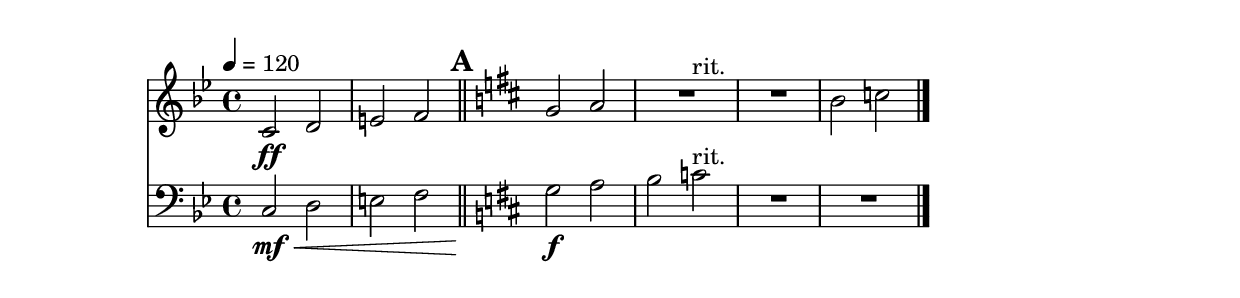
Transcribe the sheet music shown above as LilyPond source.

#(ly:set-option 'relative-includes #t)
\version "2.18.2"
\version "2.18.2"
\version "2.18.2"

% 記号用Voice
mk = \new Voice {
  \compressFullBarRests % 長休符をまとめる

  \omit Rest % 通常の休符を消す
  \omit MultiMeasureRest % 長休符の記号を消す
  \omit MultiMeasureRestNumber % 長休符の長さを表す数字を消す

  \key bes \major
  \tempo 4 = 120

  R1*2 \bar "||" |

  \key d \major
  \mark \default

  R1 |
  r2 r^"rit." |
  R1*2 |
  \bar "|." 
}

% パート1
one = \new Voice \relative c' {
  \clef "treble"

  c2\ff d |
  e f |
  g a |
  R1*2 |
  b2 c |
}

% パート2
two = \new Voice \relative c {
  \clef "bass"

  c2\mf\< d |
  e f |
  g\f a |
  b c |
  R1*2 |
}
 % voice.lyをinclude

stfOne = \new Staff <<
  \mk % 記号用Voice
  \one % パート1のVoice
>>

stfTwo = \new Staff <<
  \mk % 記号用Voice
  \two % パート2のVoice
>>


% 総譜
\new Score <<
  \stfOne
  \stfTwo
>>
